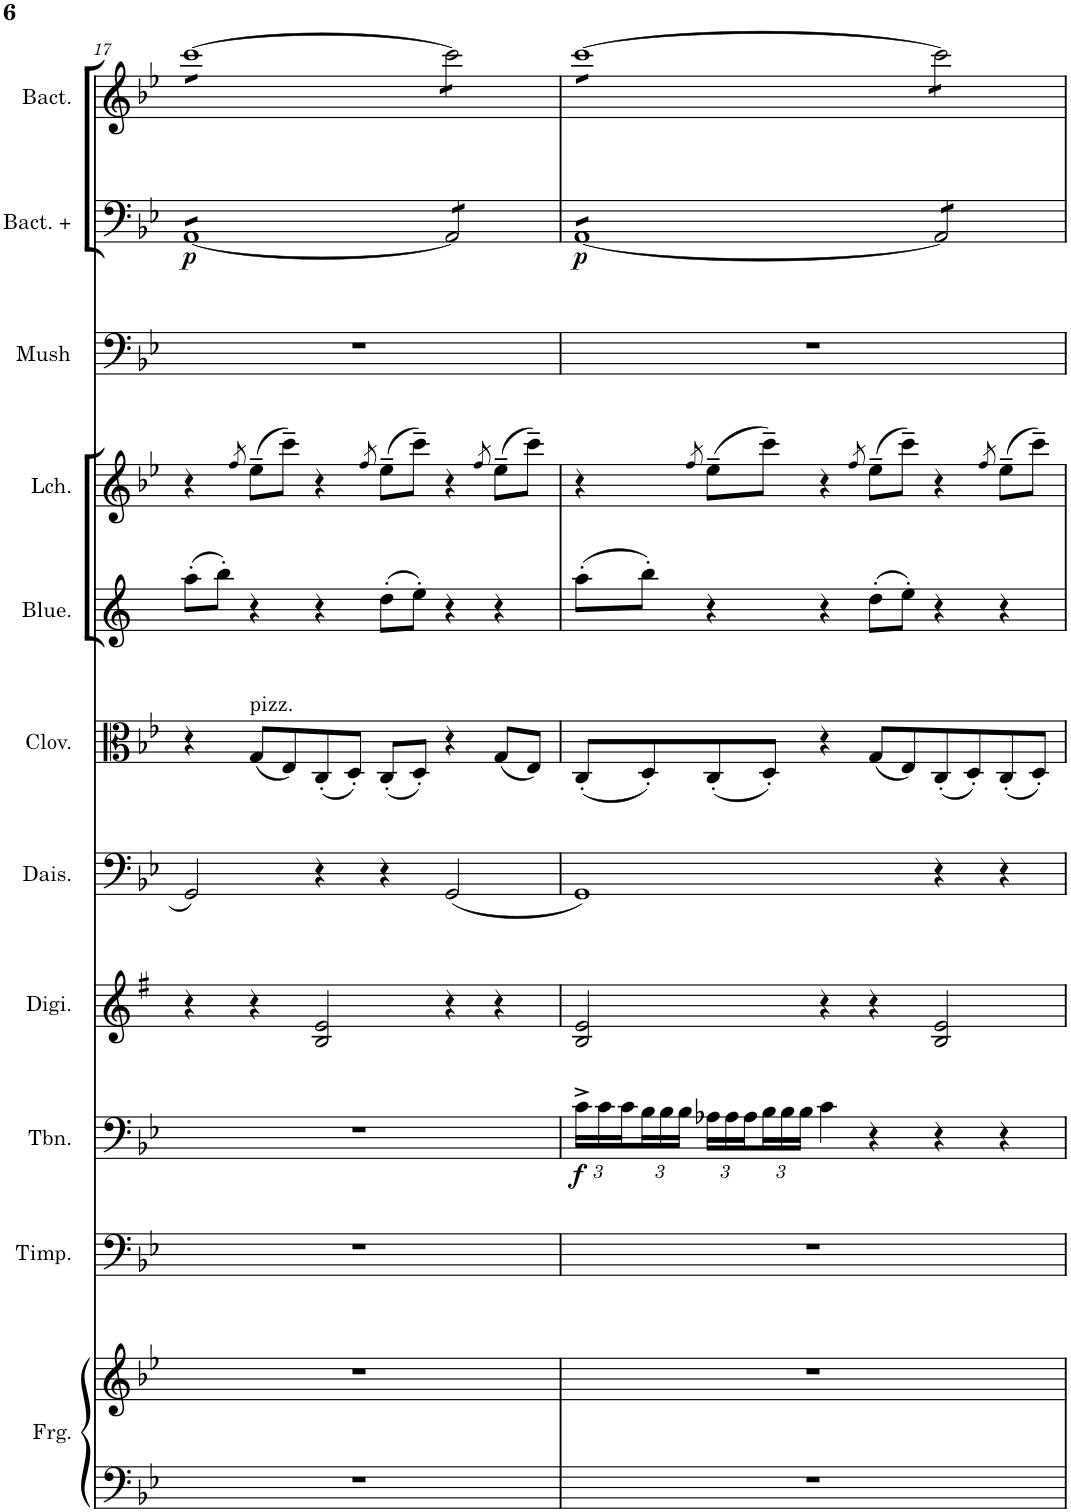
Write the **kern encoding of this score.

**kern	**kern	**kern	**kern	**dynam	**kern	**kern	**kern	**kern	**kern	**kern	**kern	**kern	**dynam
*part9	*part9	*part8	*part7	*part7	*part6	*part5	*part4	*part3	*part3	*part2	*part1	*part1	*part1
*staff12	*staff11	*staff10	*staff9	*staff9	*staff8	*staff7	*staff6	*staff5	*staff4	*staff3	*staff2	*staff1	*staff1/2
*I"Frogs	*	*I"Timpani	*I"Trombone	*	*I"Digitalis	*I"Daisies	*I"Clover	*I"Lichen	*	*I"Mushrooms	*I"Bacteria	*	*
*I'Frg.	*	*I'Timp.	*I'Tbn.	*	*I'Digi.	*I'Dais.	*I'Clov.	*I'Lch.	*	*I'Mush	*I'Bact.	*	*
!!LO:PB:g=z
*clefF4	*clefG2	*clefF4	*clefF4	*	*clefG2	*clefF4	*clefC3	*clefG2	*clefG2	*clefF4	*clefF4	*clefG2	*
*	*	*	*	*	*Trd5c9	*	*	*Trd1c2	*	*	*	*	*
*k[b-e-]	*k[b-e-]	*k[b-e-]	*k[b-e-]	*	*k[f#]	*k[b-e-]	*k[b-e-]	*k[]	*k[b-e-]	*k[b-e-]	*k[b-e-]	*k[b-e-]	*
*M6/4	*M6/4	*M6/4	*M6/4	*	*M6/4	*M6/4	*M6/4	*M6/4	*M6/4	*M6/4	*M6/4	*M6/4	*
=17	=17	=17	=17	=17	=17	=17	=17	=17	=17	=17	=17	=17	=17
!	!	!	!	!	!	!	!	!	!	!	!	!	!LO:DY:b=2
*	*	*	*	*	*	*	*	*	*	*	*tremolo	*	*
*	*	*	*	*	*	*	*	*	*	*	*	*tremolo	*
1.r	1.r	1.r	1.r	.	4r	2GG/	4r	(8aa'\L	4r	1.r	[8AAL	[8cccL	p
.	.	.	.	.	.	.	.	8bb'\J)	.	.	8AA	8ccc	.
.	.	.	.	.	.	.	.	.	8qff/	.	.	.	.
!	!	!	!	!	!	!	!LO:TX:a:t=pizz.	!	!	!	!	!	!
.	.	.	.	.	4r	.	(8G/L	4r	(8ee-~\L	.	8AA	8ccc	.
.	.	.	.	.	.	.	8E-/)	.	8ccc~\J)	.	8AA	8ccc	.
.	.	.	.	.	2B/ 2e/	4r	(8C'/	4r	4r	.	8AA	8ccc	.
.	.	.	.	.	.	.	8D'/J)	.	.	.	8AA	8ccc	.
.	.	.	.	.	.	.	.	.	8qff/	.	.	.	.
.	.	.	.	.	.	4r	(8C'/L	(8dd'\L	(8ee-~\L	.	8AA	8ccc	.
.	.	.	.	.	.	.	8D'/J)	8ee'\J)	8ccc~\J)	.	8AAJ	8cccJ	.
.	.	.	.	.	4r	(2GG/	4r	4r	4r	.	8AA/]L	8ccc\]L	.
.	.	.	.	.	.	.	.	.	.	.	8AA/	8ccc\	.
.	.	.	.	.	.	.	.	.	8qff/	.	.	.	.
.	.	.	.	.	4r	.	(8G/L	4r	(8ee-~\L	.	8AA/	8ccc\	.
.	.	.	.	.	.	.	8E-/J)	.	8ccc~\J)	.	8AA/J	8ccc\J	.
=18	=18	=18	=18	=18	=18	=18	=18	=18	=18	=18	=18	=18	=18
*	*	*	*Xbrackettup	*	*	*	*	*	*	*	*	*	*
!	!	!	!	!LO:DY:b	!	!	!	!	!	!	!	!	!LO:DY:b=2
1.r	1.r	1.r	24c^\LL	f	2B/ 2e/	1GG)	(8C'/L	(8aa'\L	4r	1.r	[8AAL	[8cccL	p
.	.	.	24c\	.	.	.	.	.	.	.	.	.	.
.	.	.	24c\	.	.	.	.	.	.	.	.	.	.
.	.	.	24B-\	.	.	.	8D'/)	8bb'\J)	.	.	8AA	8ccc	.
.	.	.	24B-\	.	.	.	.	.	.	.	.	.	.
.	.	.	24B-\JJ	.	.	.	.	.	.	.	.	.	.
.	.	.	.	.	.	.	.	.	8qff/	.	.	.	.
.	.	.	24A-X\LL	.	.	.	(8C'/	4r	(8ee-~\L	.	8AA	8ccc	.
.	.	.	24A-\	.	.	.	.	.	.	.	.	.	.
.	.	.	24A-\	.	.	.	.	.	.	.	.	.	.
.	.	.	24B-\	.	.	.	8D'/J)	.	8ccc~\J)	.	8AA	8ccc	.
.	.	.	24B-\	.	.	.	.	.	.	.	.	.	.
.	.	.	24B-\JJ	.	.	.	.	.	.	.	.	.	.
.	.	.	4c\	.	4r	.	4r	4r	4r	.	8AA	8ccc	.
.	.	.	.	.	.	.	.	.	.	.	8AA	8ccc	.
.	.	.	.	.	.	.	.	.	8qff/	.	.	.	.
.	.	.	4r	.	4r	.	(8G/L	(8dd'\L	(8ee-~\L	.	8AA	8ccc	.
.	.	.	.	.	.	.	8E-/)	8ee'\J)	8ccc~\J)	.	8AAJ	8cccJ	.
.	.	.	4r	.	2B/ 2e/	4r	(8C'/	4r	4r	.	8AA/]L	8ccc\]L	.
.	.	.	.	.	.	.	8D'/)	.	.	.	8AA/	8ccc\	.
.	.	.	.	.	.	.	.	.	8qff/	.	.	.	.
.	.	.	4r	.	.	4r	(8C'/	4r	(8ee-~\L	.	8AA/	8ccc\	.
.	.	.	.	.	.	.	8D'/J)	.	8ccc~\J)	.	8AA/J	8ccc\J	.
*	*	*	*	*	*	*	*	*	*	*	*	*Xtremolo	*
*	*	*	*	*	*	*	*	*	*	*	*Xtremolo	*	*
=	=	=	=	=	=	=	=	=	=	=	=	=	=
*-	*-	*-	*-	*-	*-	*-	*-	*-	*-	*-	*-	*-	*-
